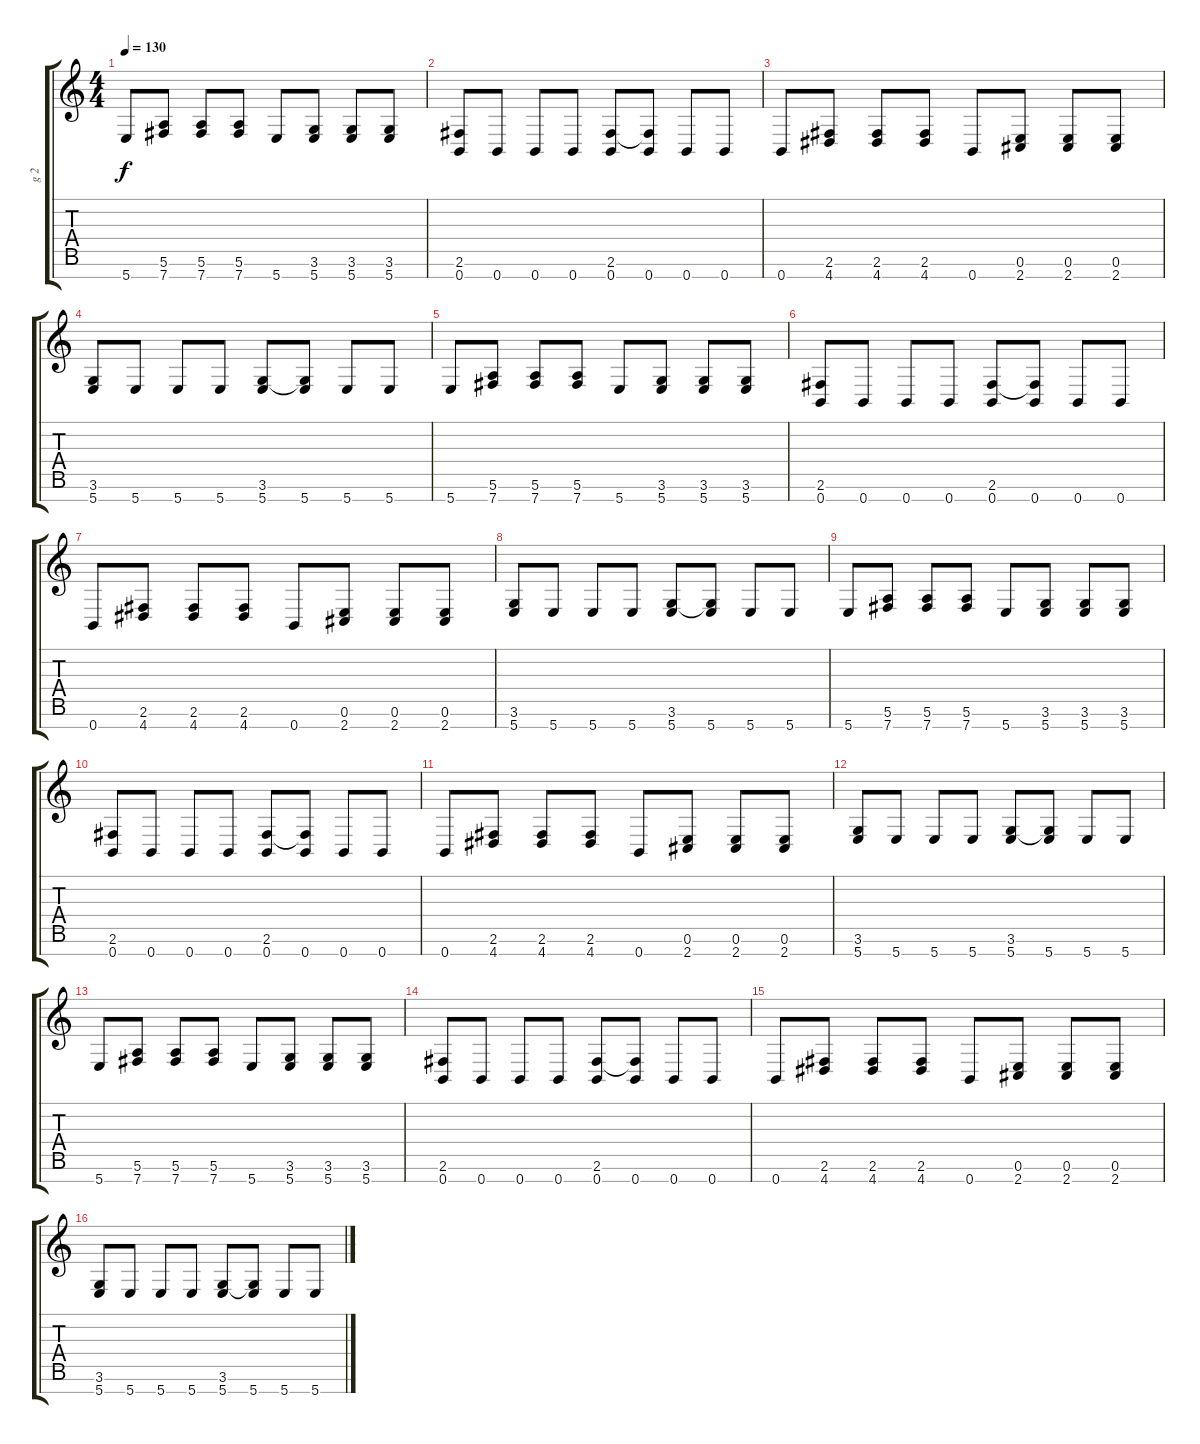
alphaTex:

\track ("g 2" "g 2") {instrument distortionguitar}
\staff {score tabs}
\tuning (E4 B3 G3 D3 A2 E2 B1) {hide}
\ts (4 4)
\tempo 130
\clef g2
\ks c
5.7.8{dy f} (5.6 7.7).8 (5.6 7.7).8 (5.6 7.7).8 5.7.8 (3.6 5.7).8 (3.6 5.7).8 (3.6 5.7).8 |
(2.6 0.7).8 0.7.8 0.7.8 0.7.8 (2.6 0.7).8 (2.6{t} 0.7).8 0.7.8 0.7.8 |
0.7.8 (2.6 4.7).8 (2.6 4.7).8 (2.6 4.7).8 0.7.8 (0.6 2.7).8 (0.6 2.7).8 (0.6 2.7).8 |
(3.6 5.7).8 5.7.8 5.7.8 5.7.8 (3.6 5.7).8 (3.6{t} 5.7).8 5.7.8 5.7.8 |
5.7.8 (5.6 7.7).8 (5.6 7.7).8 (5.6 7.7).8 5.7.8 (3.6 5.7).8 (3.6 5.7).8 (3.6 5.7).8 |
(2.6 0.7).8{volume 13} 0.7.8 0.7.8 0.7.8 (2.6 0.7).8 (2.6{t} 0.7).8 0.7.8 0.7.8 |
0.7.8{volume 12} (2.6 4.7).8 (2.6 4.7).8 (2.6 4.7).8 0.7.8 (0.6 2.7).8 (0.6 2.7).8 (0.6 2.7).8 |
(3.6 5.7).8{volume 11} 5.7.8 5.7.8 5.7.8 (3.6 5.7).8 (3.6{t} 5.7).8 5.7.8 5.7.8 |
5.7.8{volume 10} (5.6 7.7).8 (5.6 7.7).8 (5.6 7.7).8 5.7.8 (3.6 5.7).8 (3.6 5.7).8 (3.6 5.7).8 |
(2.6 0.7).8{volume 9} 0.7.8 0.7.8 0.7.8 (2.6 0.7).8 (2.6{t} 0.7).8 0.7.8 0.7.8 |
0.7.8{volume 8} (2.6 4.7).8 (2.6 4.7).8 (2.6 4.7).8 0.7.8 (0.6 2.7).8 (0.6 2.7).8 (0.6 2.7).8 |
(3.6 5.7).8{volume 7} 5.7.8 5.7.8 5.7.8 (3.6 5.7).8 (3.6{t} 5.7).8 5.7.8 5.7.8 |
5.7.8{volume 6} (5.6 7.7).8 (5.6 7.7).8 (5.6 7.7).8 5.7.8 (3.6 5.7).8 (3.6 5.7).8 (3.6 5.7).8 |
(2.6 0.7).8{volume 5} 0.7.8 0.7.8 0.7.8 (2.6 0.7).8 (2.6{t} 0.7).8 0.7.8 0.7.8 |
0.7.8{volume 4} (2.6 4.7).8 (2.6 4.7).8 (2.6 4.7).8 0.7.8 (0.6 2.7).8 (0.6 2.7).8 (0.6 2.7).8 |
(3.6 5.7).8{volume 3} 5.7.8 5.7.8 5.7.8 (3.6 5.7).8 (3.6{t} 5.7).8 5.7.8 5.7.8
